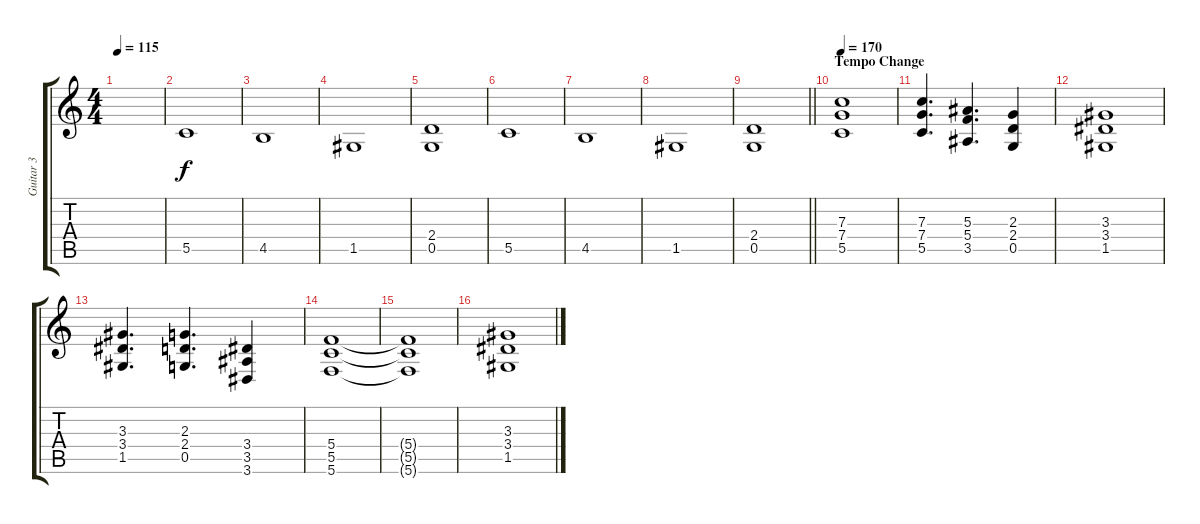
\track ("Guitar 3" "Guitar 3") {instrument distortionguitar}
\staff {score tabs}
\tuning (D4 A3 F3 C3 G2 C2) {hide}
\ts (4 4)
\tempo 115
\clef g2
\ks c
|
5.5.1 |
4.5.1 |
1.5.1 |
(2.4 0.5).1 |
5.5.1 |
4.5.1 |
1.5.1 |
\barLineRight lightlight
(2.4 0.5).1 |
\section ("" "Tempo Change")
\tempo 170
(7.3 7.4 5.5).1{balance 12} |
(7.3 7.4 5.5).4{d} (5.3 5.4 3.5).4{d} (2.3 2.4 0.5).4 |
(3.3 3.4 1.5).1 |
(3.3 3.4 1.5).4{d} (2.3 2.4 0.5).4{d} (3.4 3.5 3.6).4 |
(5.4 5.5 5.6).1 |
(5.4{t} 5.5{t} 5.6{t}).1 |
(3.3 3.4 1.5).1
